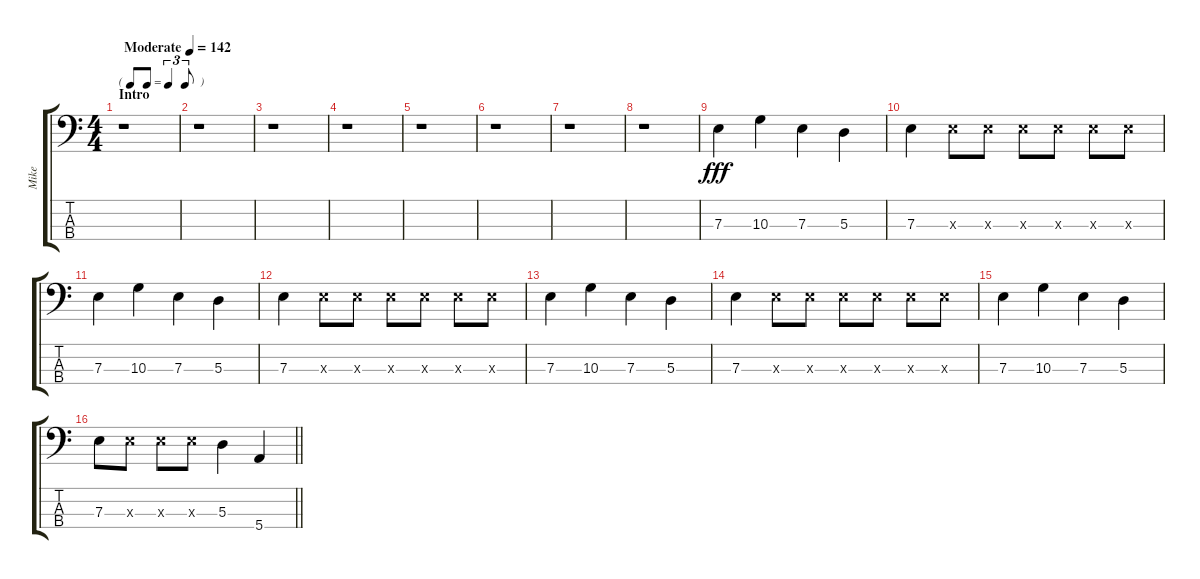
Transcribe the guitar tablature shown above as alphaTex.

\track ("Mike" "Mike") {instrument electricbasspick}
\staff {score tabs}
\tuning (G2 D2 A1 E1) {hide}
\ts (4 4)
\tf triplet8th
\section ("" "Intro")
\tempo (142 "Moderate")
\clef f4
\ks c
r.1{dy fff instrument electricbasspick} |
r.1 |
r.1 |
r.1 |
r.1 |
r.1 |
r.1 |
r.1 |
7.3.4 10.3.4 7.3.4 5.3.4 |
7.3.4 7.3{x}.8 7.3{x}.8 7.3{x}.8 7.3{x}.8 7.3{x}.8 7.3{x}.8 |
7.3.4 10.3.4 7.3.4 5.3.4 |
7.3.4 7.3{x}.8 7.3{x}.8 7.3{x}.8 7.3{x}.8 7.3{x}.8 7.3{x}.8 |
7.3.4 10.3.4 7.3.4 5.3.4 |
7.3.4 7.3{x}.8 7.3{x}.8 7.3{x}.8 7.3{x}.8 7.3{x}.8 7.3{x}.8 |
7.3.4 10.3.4 7.3.4 5.3.4 |
\barLineRight lightlight
7.3.8 7.3{x}.8 7.3{x}.8 7.3{x}.8 5.3.4 5.4.4
